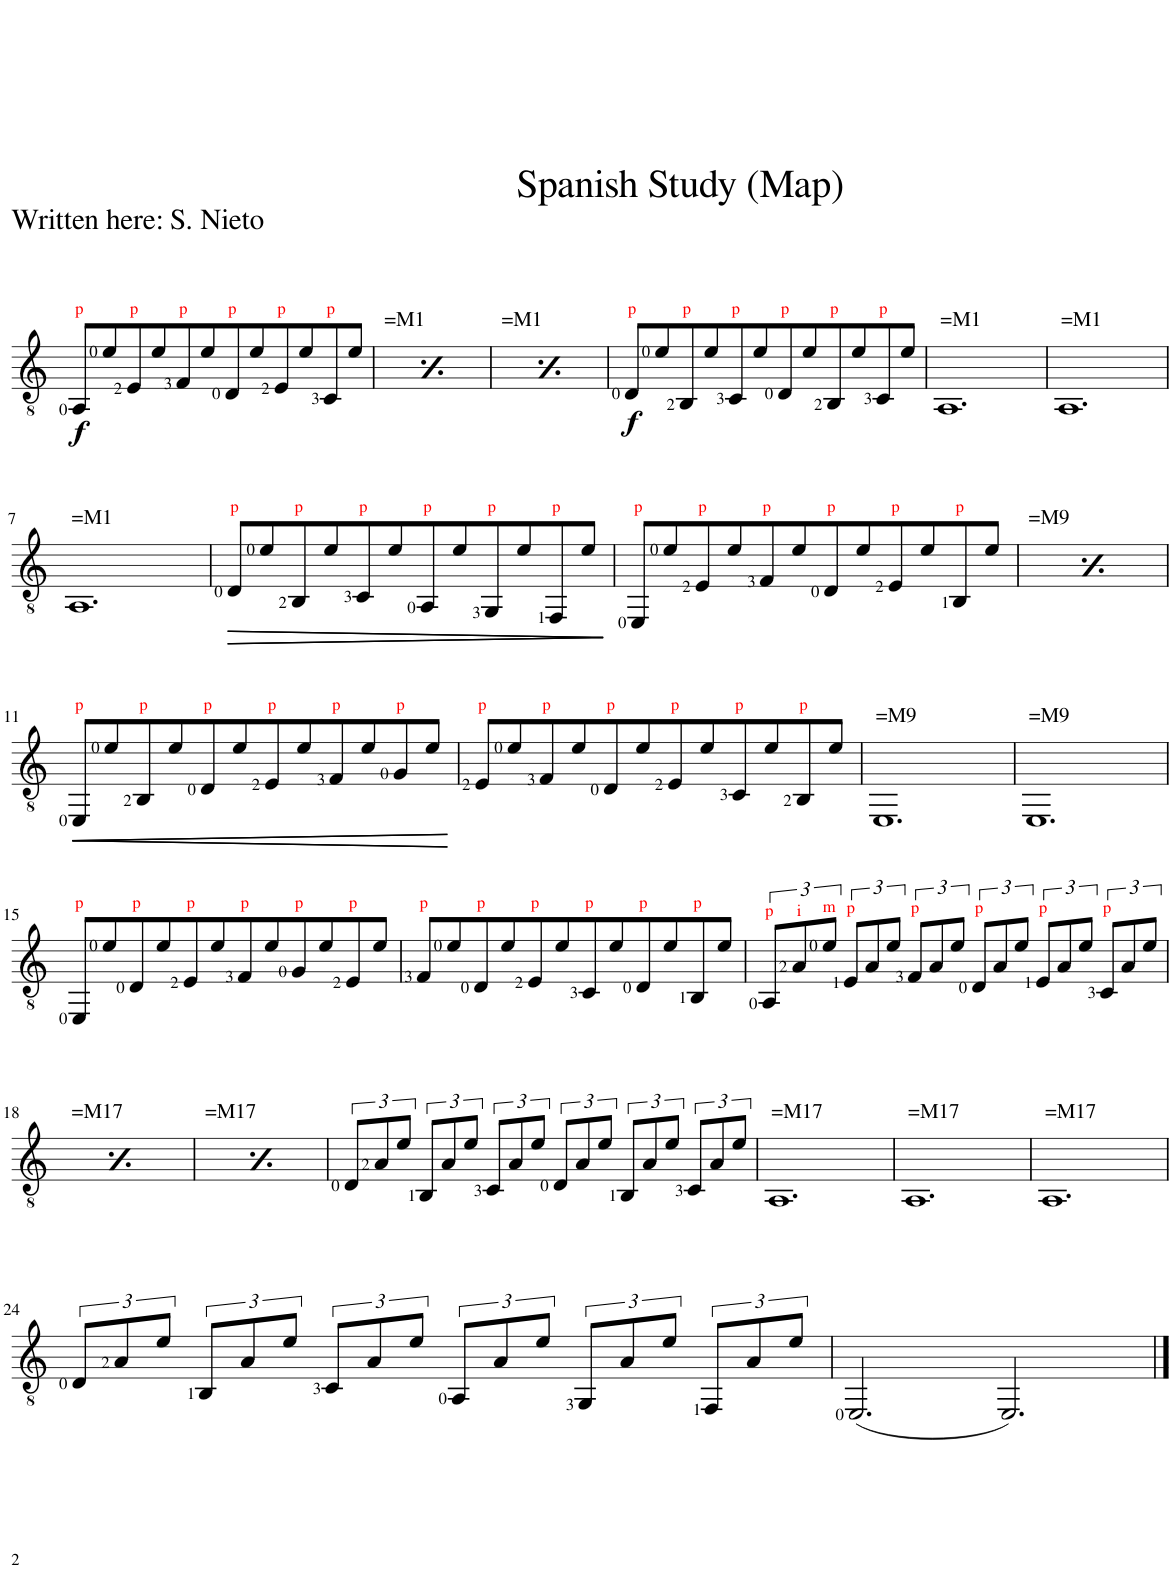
**kern	**dynam
*part1	*part1
*staff1	*staff1
*I"Classical Guitar	*
*I'Guit.	*
!!LO:PB:g=z
*clefGv2	*
*k[]	*
*M6/4	*
=1	=1
!	!LO:DY:b
8AA/L	f
8e/	.
8E/	.
8e/	.
8F/	.
8e/	.
8D/	.
8e/	.
8E/	.
8e/	.
8C/	.
8e/J	.
=2	=2
!	!LO:DY:b
8AA/L	f
8e/	.
8E/	.
8e/	.
8F/	.
8e/	.
8D/	.
8e/	.
8E/	.
8e/	.
8C/	.
8e/J	.
=3	=3
!	!LO:DY:b
8AA/L	f
8e/	.
8E/	.
8e/	.
8F/	.
8e/	.
8D/	.
8e/	.
8E/	.
8e/	.
8C/	.
8e/J	.
=4	=4
!	!LO:DY:b
8D/L	f
8e/	.
8BB/	.
8e/	.
8C/	.
8e/	.
8D/	.
8e/	.
8BB/	.
8e/	.
8C/	.
8e/J	.
=5	=5
!LO:TX:a:t==M1	!
1.AA	.
=6	=6
!LO:TX:a:t==M1	!
1.AA	.
!!LO:LB:g=z
=7	=7
!LO:TX:a:t==M1	!
1.AA	.
=8	=8
!	!LO:HP:b
8D/L	>
!	!LO:HP:b
8e/	>
8BB/	.
8e/	.
8C/	.
8e/	.
8AA/	.
8e/	.
8GG/	.
8e/	.
8FF/	.
8e/J	.
.	] ]
=9	=9
8EE/L	.
8e/	.
8E/	.
8e/	.
8F/	.
8e/	.
8D/	.
8e/	.
8E/	.
8e/	.
8BB/	.
8e/J	.
=10	=10
8EE/L	.
8e/	.
8E/	.
8e/	.
8F/	.
8e/	.
8D/	.
8e/	.
8E/	.
8e/	.
8BB/	.
8e/J	.
!!LO:LB:g=z
=11	=11
!	!LO:HP:b
8EE/L	<
!	!LO:HP:b
8e/	<
8BB/	.
8e/	.
8D/	.
8e/	.
8E/	.
8e/	.
8F/	.
8e/	.
8G/	.
8e/J	.
.	[ [
=12	=12
8E/L	.
8e/	.
8F/	.
8e/	.
8D/	.
8e/	.
8E/	.
8e/	.
8C/	.
8e/	.
8BB/	.
8e/J	.
=13	=13
!LO:TX:a:t==M9	!
1.EE	.
=14	=14
!LO:TX:a:t==M9	!
1.EE	.
!!LO:LB:g=z
=15	=15
8EE/L	.
8e/	.
8D/	.
8e/	.
8E/	.
8e/	.
8F/	.
8e/	.
8G/	.
8e/	.
8E/	.
8e/J	.
=16	=16
8F/L	.
8e/	.
8D/	.
8e/	.
8E/	.
8e/	.
8C/	.
8e/	.
8D/	.
8e/	.
8BB/	.
8e/J	.
=17	=17
12AA/L	.
12A/	.
12e/J	.
12E/L	.
12A/	.
12e/J	.
12F/L	.
12A/	.
12e/J	.
12D/L	.
12A/	.
12e/J	.
12E/L	.
12A/	.
12e/J	.
12C/L	.
12A/	.
12e/J	.
!!LO:LB:g=z
=18	=18
12AA/L	.
12A/	.
12e/J	.
12E/L	.
12A/	.
12e/J	.
12F/L	.
12A/	.
12e/J	.
12D/L	.
12A/	.
12e/J	.
12E/L	.
12A/	.
12e/J	.
12C/L	.
12A/	.
12e/J	.
=19	=19
12AA/L	.
12A/	.
12e/J	.
12E/L	.
12A/	.
12e/J	.
12F/L	.
12A/	.
12e/J	.
12D/L	.
12A/	.
12e/J	.
12E/L	.
12A/	.
12e/J	.
12C/L	.
12A/	.
12e/J	.
=20	=20
12D/L	.
12A/	.
12e/J	.
12BB/L	.
12A/	.
12e/J	.
12C/L	.
12A/	.
12e/J	.
12D/L	.
12A/	.
12e/J	.
12BB/L	.
12A/	.
12e/J	.
12C/L	.
12A/	.
12e/J	.
=21	=21
!LO:TX:a:t==M17	!
1.AA	.
=22	=22
!LO:TX:a:t==M17	!
1.AA	.
=23	=23
!LO:TX:a:t==M17	!
1.AA	.
!!LO:LB:g=z
=24	=24
12D/L	.
12A/	.
12e/J	.
12BB/L	.
12A/	.
12e/J	.
12C/L	.
12A/	.
12e/J	.
12AA/L	.
12A/	.
12e/J	.
12GG/L	.
12A/	.
12e/J	.
12FF/L	.
12A/	.
12e/J	.
=25	=25
(2.EE/	.
2.EE/)	.
==	==
*-	*-
